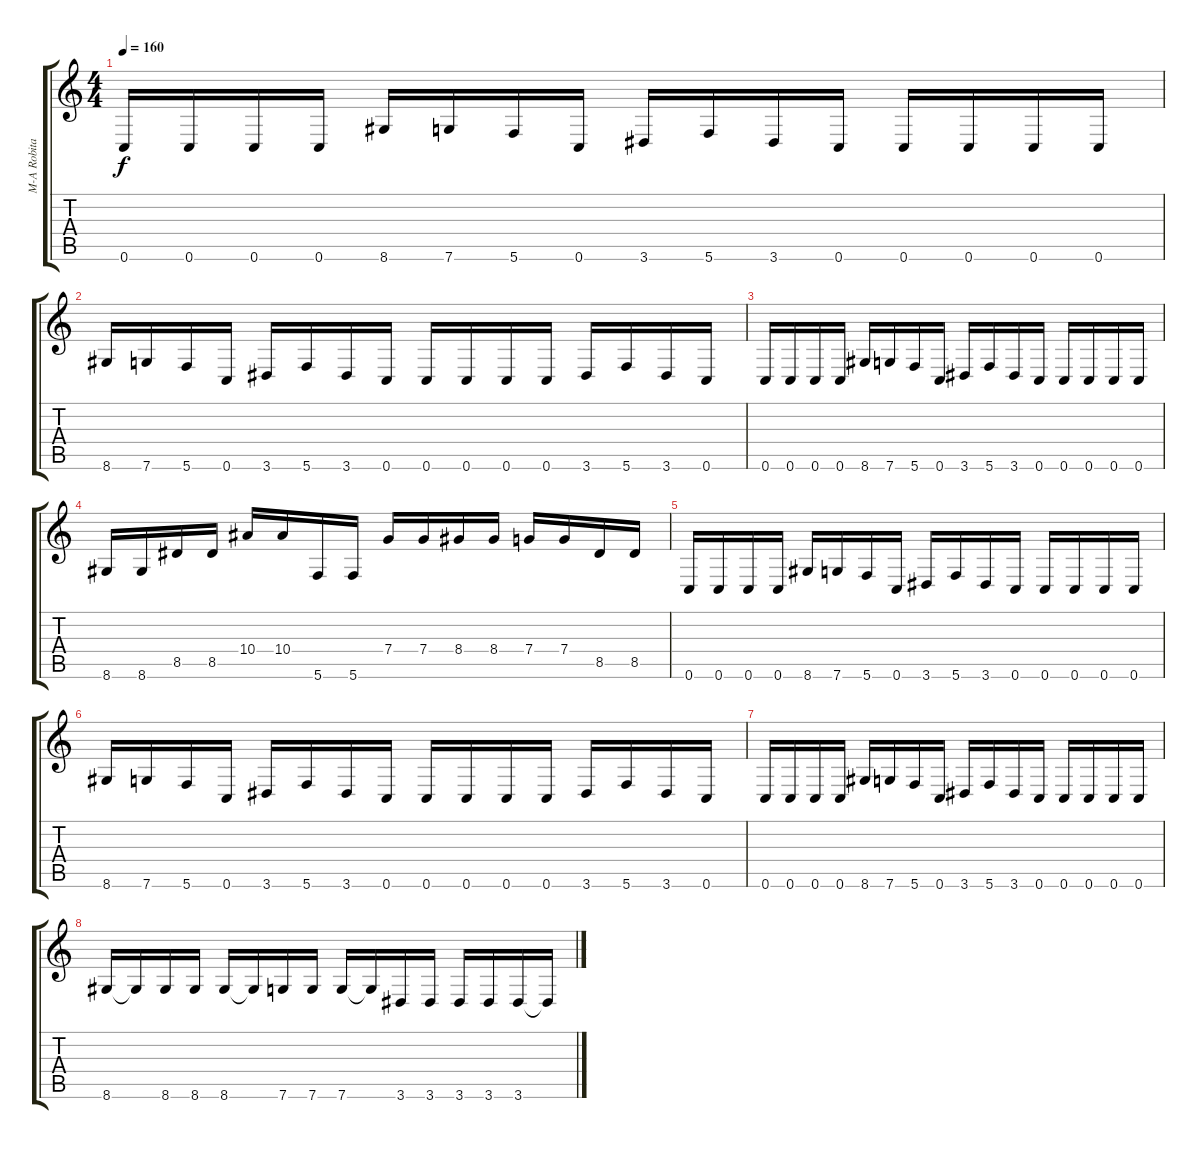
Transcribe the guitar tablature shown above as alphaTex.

\track ("M-A Robitaille" "M-A Robita") {instrument distortionguitar}
\staff {score tabs}
\tuning (D4 A3 F3 C3 G2 C2) {hide}
\ts (4 4)
\tempo 160
\clef g2
\ks c
0.6.16{dy f} 0.6.16 0.6.16 0.6.16 8.6.16 7.6.16 5.6.16 0.6.16 3.6.16 5.6.16 3.6.16 0.6.16 0.6.16 0.6.16 0.6.16 0.6.16 |
8.6.16 7.6.16 5.6.16 0.6.16 3.6.16 5.6.16 3.6.16 0.6.16 0.6.16 0.6.16 0.6.16 0.6.16 3.6.16 5.6.16 3.6.16 0.6.16 |
0.6.16 0.6.16 0.6.16 0.6.16 8.6.16 7.6.16 5.6.16 0.6.16 3.6.16 5.6.16 3.6.16 0.6.16 0.6.16 0.6.16 0.6.16 0.6.16 |
8.6.16 8.6.16 8.5.16 8.5.16 10.4.16 10.4.16 5.6.16 5.6.16 7.4.16 7.4.16 8.4.16 8.4.16 7.4.16 7.4.16 8.5.16 8.5.16 |
0.6.16 0.6.16 0.6.16 0.6.16 8.6.16 7.6.16 5.6.16 0.6.16 3.6.16 5.6.16 3.6.16 0.6.16 0.6.16 0.6.16 0.6.16 0.6.16 |
8.6.16 7.6.16 5.6.16 0.6.16 3.6.16 5.6.16 3.6.16 0.6.16 0.6.16 0.6.16 0.6.16 0.6.16 3.6.16 5.6.16 3.6.16 0.6.16 |
0.6.16 0.6.16 0.6.16 0.6.16 8.6.16 7.6.16 5.6.16 0.6.16 3.6.16 5.6.16 3.6.16 0.6.16 0.6.16 0.6.16 0.6.16 0.6.16 |
8.6.16 8.6{t}.16 8.6.16 8.6.16 8.6.16 8.6{t}.16 7.6.16 7.6.16 7.6.16 7.6{t}.16 3.6.16 3.6.16 3.6.16 3.6.16 3.6.16 3.6{t}.16
